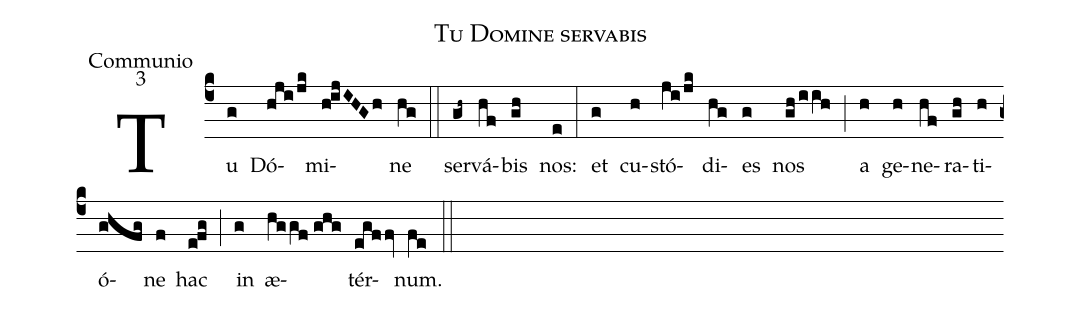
name:Tu Domine servabis;
office-part:Communio;
mode:3;
%%
(c4) Tu(g) Dó(hji/jk)mi(h!ijIHGh)ne(hg) (::) ser(gh~)vá(hf)bis(gh) nos:(e) (:) et(g) cu(h)stó(ji/jk)di(hg)es(g) nos(gh/iih) (;) a(h) ge(h)ne(hf)ra(gh)ti(h)ó(ghfg)ne(f) hac(e!fg) (;) in(g) æ(hggf//ghg)tér(egffv)num.(fe) (::)
